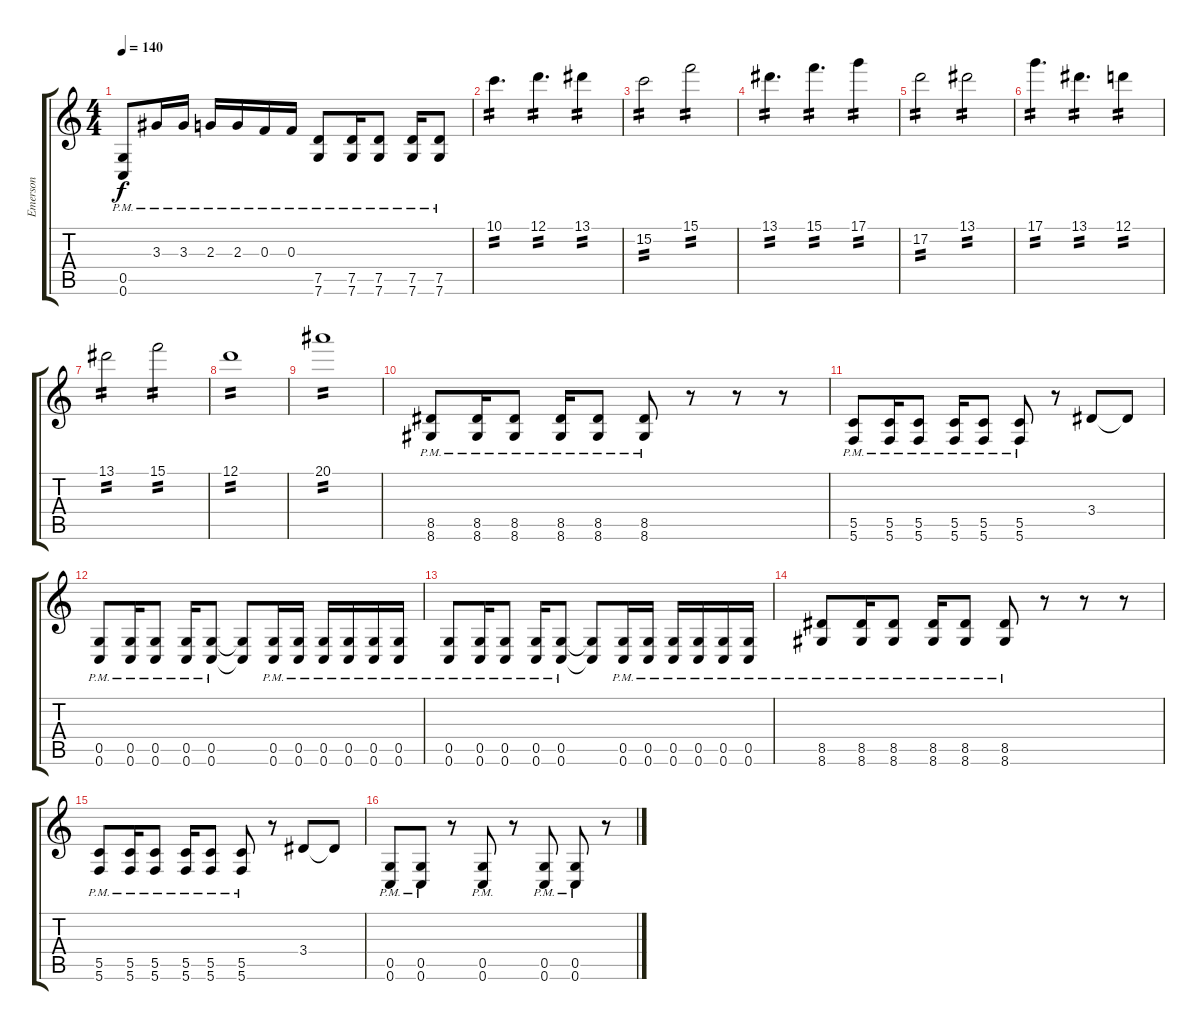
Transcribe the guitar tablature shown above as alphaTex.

\track ("Emerson" "Emerson") {instrument distortionguitar}
\staff {score tabs}
\tuning (D4 A3 F3 C3 G2 C2) {hide}
\ts (4 4)
\tempo 140
\clef g2
\ks c
(0.5{pm} 0.6{pm}).8{dy f} 3.3{pm}.16 3.3{pm}.16 2.3{pm}.16 2.3{pm}.16 0.3{pm}.16 0.3{pm}.16 (7.5{pm} 7.6{pm}).8 (7.5{pm} 7.6{pm}).16 (7.5{pm} 7.6{pm}).8 (7.5{pm} 7.6{pm}).16 (7.5{pm} 7.6{pm}).8 |
10.1.4{d tp 2} 12.1.4{d tp 2} 13.1.4{tp 2} |
15.2.2{tp 2} 15.1.2{tp 2} |
13.1.4{d tp 2} 15.1.4{d tp 2} 17.1.4{tp 2} |
17.2.2{tp 2} 13.1.2{tp 2} |
17.1.4{d tp 2} 13.1.4{d tp 2} 12.1.4{tp 2} |
13.1.2{tp 2} 15.1.2{tp 2} |
12.1.1{tp 2} |
20.1.1{tp 2} |
(8.5{pm} 8.6{pm}).8 (8.5{pm} 8.6{pm}).16 (8.5{pm} 8.6{pm}).8 (8.5{pm} 8.6{pm}).16 (8.5{pm} 8.6{pm}).8 (8.5{pm} 8.6{pm}).8 r.8 r.8 r.8 |
(5.5{pm} 5.6{pm}).8 (5.5{pm} 5.6{pm}).16 (5.5{pm} 5.6{pm}).8 (5.5{pm} 5.6{pm}).16 (5.5{pm} 5.6{pm}).8 (5.5{pm} 5.6{pm}).8 r.8 3.4.8 3.4{t}.8 |
(0.5{pm} 0.6{pm}).8 (0.5{pm} 0.6{pm}).16 (0.5{pm} 0.6{pm}).8 (0.5{pm} 0.6{pm}).16 (0.5{pm} 0.6{pm}).8 (0.5{t} 0.6{t}).8 (0.5{pm} 0.6{pm}).16 (0.5{pm} 0.6{pm}).16 (0.5{pm} 0.6{pm}).16 (0.5{pm} 0.6{pm}).16 (0.5{pm} 0.6{pm}).16 (0.5{pm} 0.6{pm}).16 |
(0.5{pm} 0.6{pm}).8 (0.5{pm} 0.6{pm}).16 (0.5{pm} 0.6{pm}).8 (0.5{pm} 0.6{pm}).16 (0.5{pm} 0.6{pm}).8 (0.5{t} 0.6{t}).8 (0.5{pm} 0.6{pm}).16 (0.5{pm} 0.6{pm}).16 (0.5{pm} 0.6{pm}).16 (0.5{pm} 0.6{pm}).16 (0.5{pm} 0.6{pm}).16 (0.5{pm} 0.6{pm}).16 |
(8.5{pm} 8.6{pm}).8 (8.5{pm} 8.6{pm}).16 (8.5{pm} 8.6{pm}).8 (8.5{pm} 8.6{pm}).16 (8.5{pm} 8.6{pm}).8 (8.5{pm} 8.6{pm}).8 r.8 r.8 r.8 |
(5.5{pm} 5.6{pm}).8 (5.5{pm} 5.6{pm}).16 (5.5{pm} 5.6{pm}).8 (5.5{pm} 5.6{pm}).16 (5.5{pm} 5.6{pm}).8 (5.5{pm} 5.6{pm}).8 r.8 3.4.8 3.4{t}.8 |
(0.5{pm} 0.6{pm}).8 (0.5{pm} 0.6{pm}).8 r.8 (0.5{pm} 0.6{pm}).8 r.8 (0.5{pm} 0.6{pm}).8 (0.5{pm} 0.6{pm}).8 r.8
